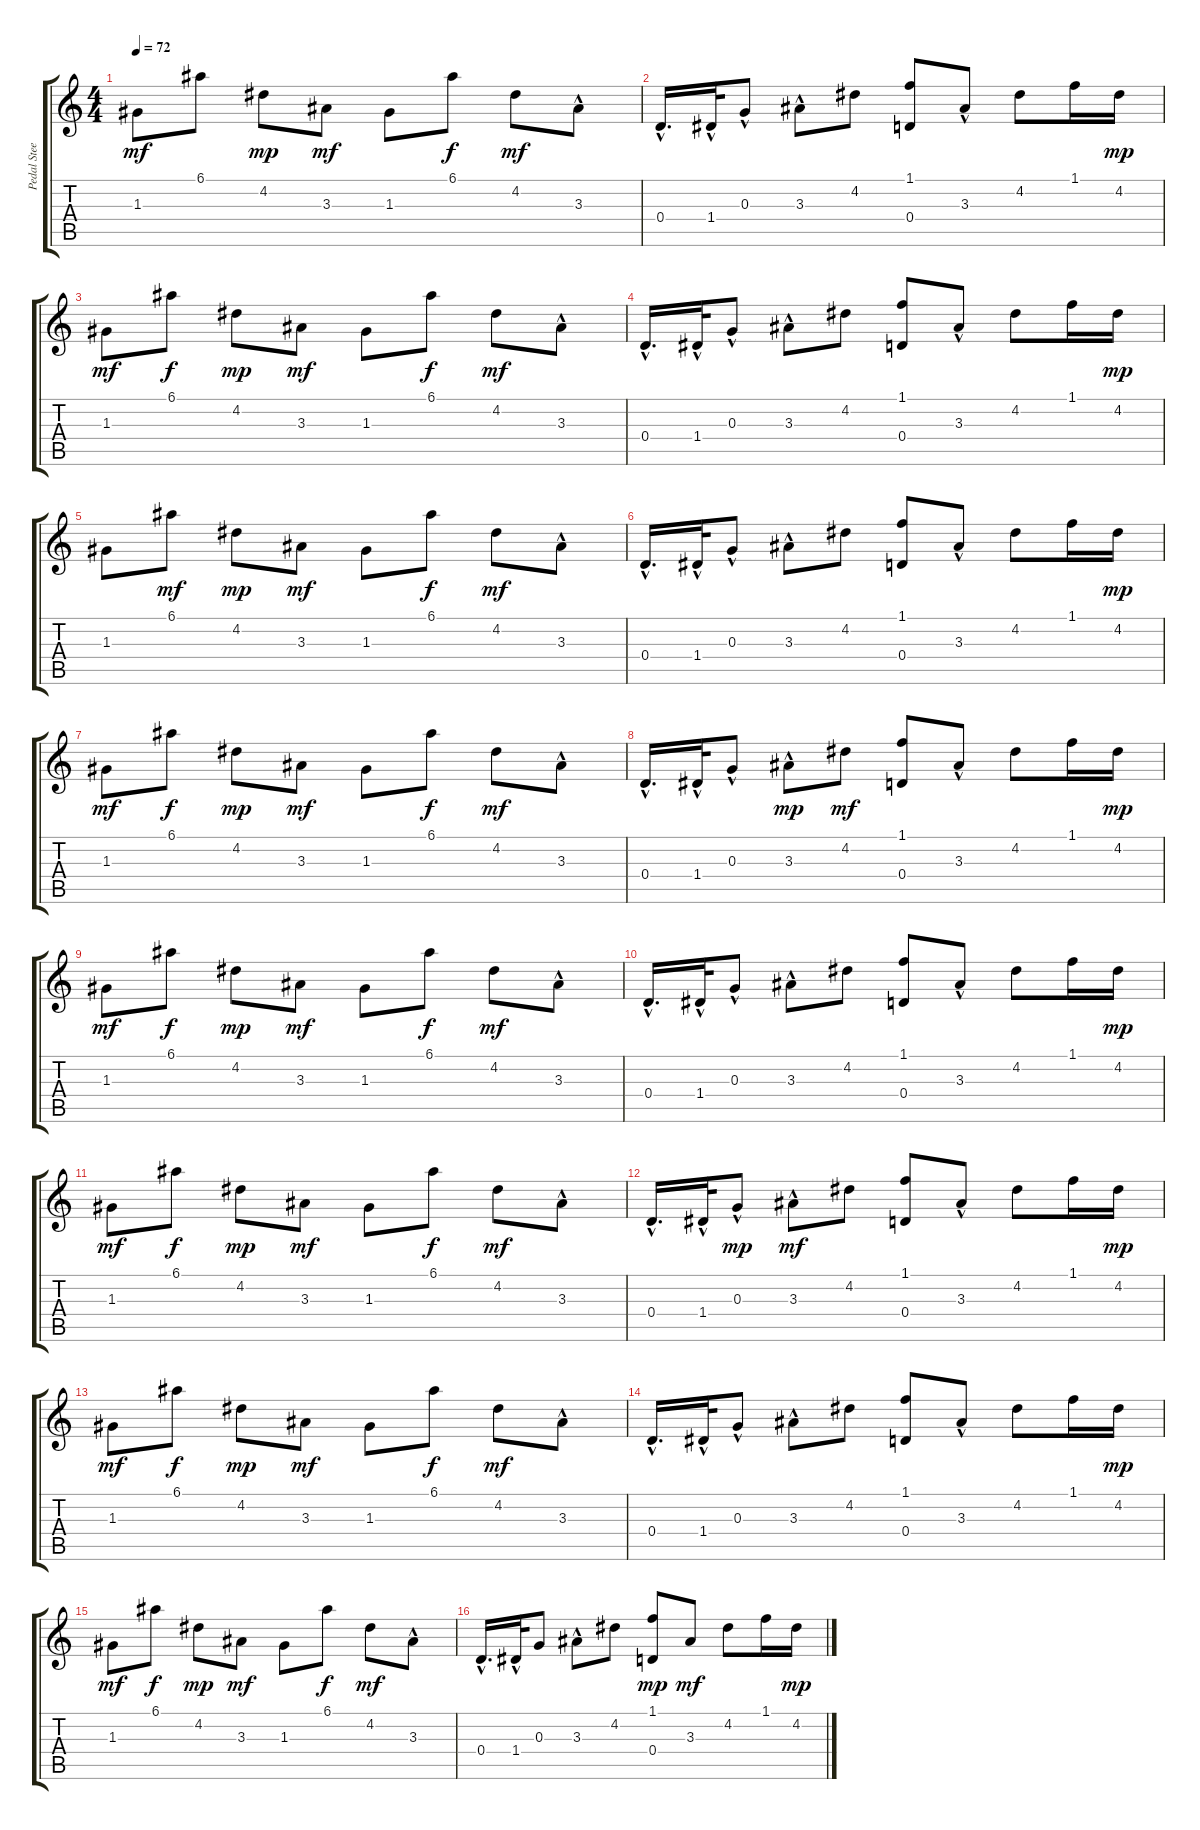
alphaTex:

\track ("Pedal Steel Guitar" "Pedal Stee") {instrument acousticguitarsteel}
\staff {score tabs}
\tuning (E4 B3 G3 D3 A2 E2) {hide}
\ts (4 4)
\tempo 72
\clef g2
\ks c
1.3.8{dy mf} 6.1.8 4.2.8{dy mp} 3.3.8{dy mf} 1.3.8 6.1.8{dy f} 4.2.8{dy mf} 3.3{hac}.8 |
0.4{hac}.16{d} 1.4{hac}.32 0.3{hac}.8 3.3{hac}.8 4.2.8 (1.1 0.4).8 3.3{hac}.8 4.2.8 1.1.16 4.2.16{dy mp} |
1.3.8{dy mf} 6.1.8{dy f} 4.2.8{dy mp} 3.3.8{dy mf} 1.3.8 6.1.8{dy f} 4.2.8{dy mf} 3.3{hac}.8 |
0.4{hac}.16{d} 1.4{hac}.32 0.3{hac}.8 3.3{hac}.8 4.2.8 (1.1 0.4).8 3.3{hac}.8 4.2.8 1.1.16 4.2.16{dy mp} |
1.3.8 6.1.8{dy mf} 4.2.8{dy mp} 3.3.8{dy mf} 1.3.8 6.1.8{dy f} 4.2.8{dy mf} 3.3{hac}.8 |
0.4{hac}.16{d} 1.4{hac}.32 0.3{hac}.8 3.3{hac}.8 4.2.8 (1.1 0.4).8 3.3{hac}.8 4.2.8 1.1.16 4.2.16{dy mp} |
1.3.8{dy mf} 6.1.8{dy f} 4.2.8{dy mp} 3.3.8{dy mf} 1.3.8 6.1.8{dy f} 4.2.8{dy mf} 3.3{hac}.8 |
0.4{hac}.16{d} 1.4{hac}.32 0.3{hac}.8 3.3{hac}.8{dy mp} 4.2.8{dy mf} (1.1 0.4).8 3.3{hac}.8 4.2.8 1.1.16 4.2.16{dy mp} |
1.3.8{dy mf} 6.1.8{dy f} 4.2.8{dy mp} 3.3.8{dy mf} 1.3.8 6.1.8{dy f} 4.2.8{dy mf} 3.3{hac}.8 |
0.4{hac}.16{d} 1.4{hac}.32 0.3{hac}.8 3.3{hac}.8 4.2.8 (1.1 0.4).8 3.3{hac}.8 4.2.8 1.1.16 4.2.16{dy mp} |
1.3.8{dy mf} 6.1.8{dy f} 4.2.8{dy mp} 3.3.8{dy mf} 1.3.8 6.1.8{dy f} 4.2.8{dy mf} 3.3{hac}.8 |
0.4{hac}.16{d} 1.4{hac}.32 0.3{hac}.8{dy mp} 3.3{hac}.8{dy mf} 4.2.8 (1.1 0.4).8 3.3{hac}.8 4.2.8 1.1.16 4.2.16{dy mp} |
1.3.8{dy mf} 6.1.8{dy f} 4.2.8{dy mp} 3.3.8{dy mf} 1.3.8 6.1.8{dy f} 4.2.8{dy mf} 3.3{hac}.8 |
0.4{hac}.16{d} 1.4{hac}.32 0.3{hac}.8 3.3{hac}.8 4.2.8 (1.1 0.4).8 3.3{hac}.8 4.2.8 1.1.16 4.2.16{dy mp} |
1.3.8{dy mf} 6.1.8{dy f} 4.2.8{dy mp} 3.3.8{dy mf} 1.3.8 6.1.8{dy f} 4.2.8{dy mf} 3.3{hac}.8 |
0.4{hac}.16{d} 1.4{hac}.32 0.3.8 3.3{hac}.8 4.2.8 (1.1 0.4).8{dy mp} 3.3.8{dy mf} 4.2.8 1.1.16 4.2.16{dy mp}
